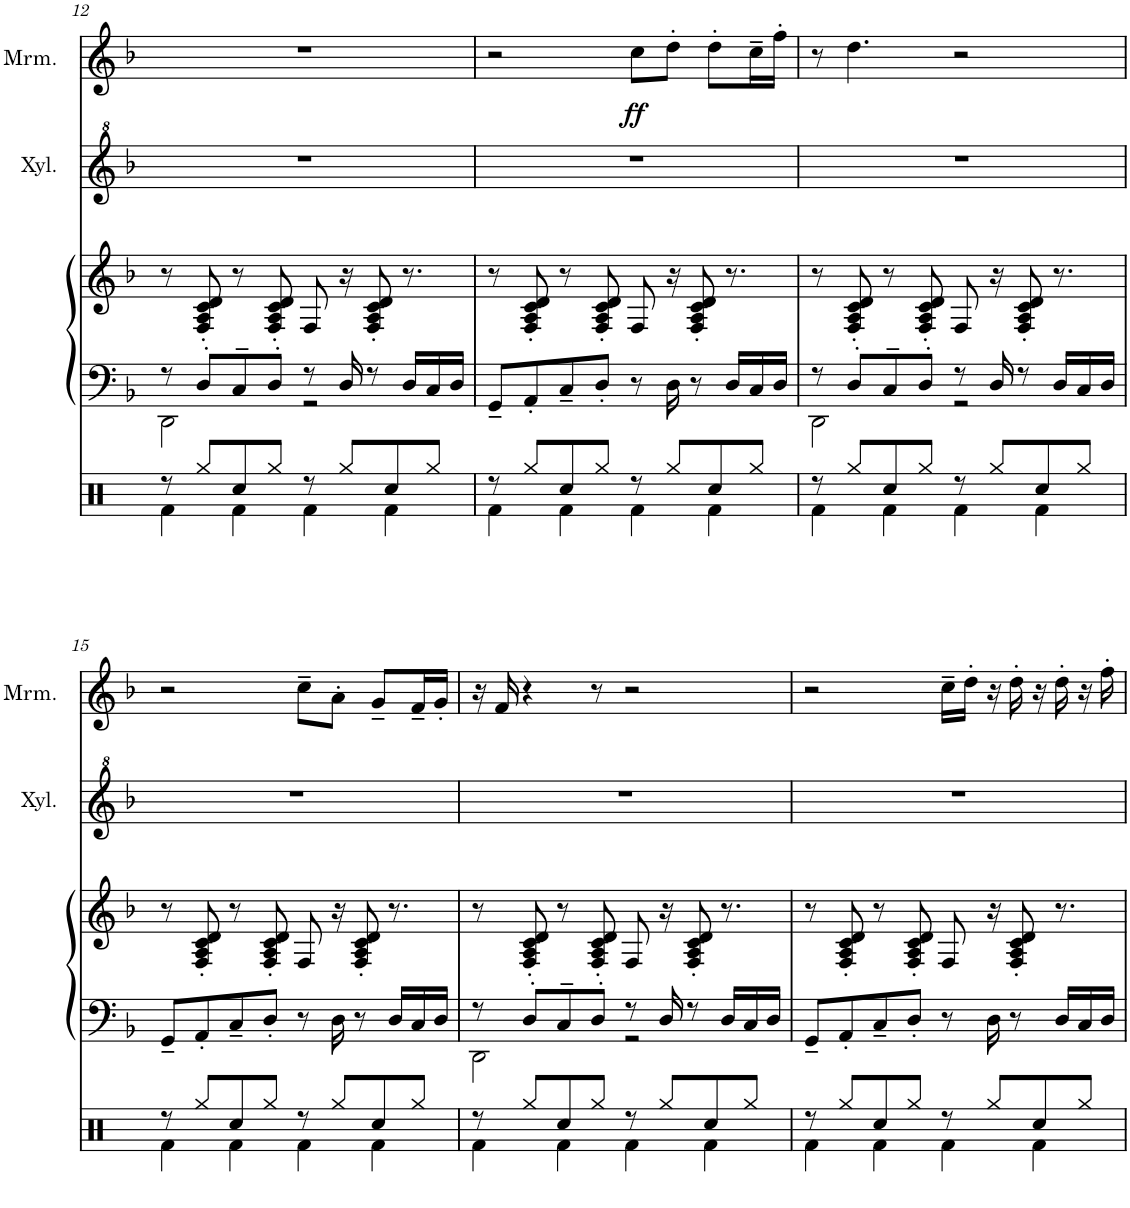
**kern	**kern	**kern	**kern	**kern	**kern	**kern	**dynam
*part5	*part5	*part4	*part3	*part3	*part2	*part1	*part1
*staff7	*staff6	*staff5	*staff4	*staff3	*staff2	*staff1	*staff1
*I"Clavichord	*	*I"Drumset	*I"Piano	*	*I"Xylophone	*I"Marimba	*
*I'Cch.	*	*	*I'Pno	*	*I'Xyl.	*I'Mrm.	*
!!LO:PB:g=z
*clefF4	*clefG2	*clefX	*clefF4	*clefG2	*clefG^2	*clefG2	*
*k[b-]	*k[b-]	*k[]	*k[b-]	*k[b-]	*k[b-]	*k[b-]	*
*M4/4	*M4/4	*M4/4	*M4/4	*M4/4	*M4/4	*M4/4	*
*met(c)	*met(c)	*met(c)	*met(c)	*met(c)	*met(c)	*met(c)	*
=12	=12	=12	=12	=12	=12	=12	=12
*^	*	*^	*^	*	*	*	*
8r	2DD	8r	8r	4Rf\	8r	2DD\	8r	1r	1r	.
8D'	.	8F' 8A' 8c' 8d'	8Rgg/L	.	8D'/L	.	8F/' 8A/' 8c/' 8d/'	.	.	.
8C~/L	.	8r	8Rcc/	4Rf\	8C~/	.	8r	.	.	.
8D'/J	.	8F' 8A' 8c' 8d'	8Rgg/J	.	8D'/J	.	8F/' 8A/' 8c/' 8d/'	.	.	.
8r	2r	8F	8r	4Rf\	8r	2r	8F/	.	.	.
16D	.	16r	8Rgg/L	.	16D/	.	16r	.	.	.
8r	.	8F' 8A' 8c' 8d'	.	.	8r	.	8F/' 8A/' 8c/' 8d/'	.	.	.
.	.	.	8Rcc/	4Rf\	.	.	.	.	.	.
!	!	!LO:N:vis=8	!	!	!	!	!	!	!	!
16D\LL	.	8.r	.	.	16D/LL	.	8.r	.	.	.
16C\	.	.	8Rgg/J	.	16C/	.	.	.	.	.
16D\JJ	.	.	.	.	16D/JJ	.	.	.	.	.
*v	*v	*	*	*	*v	*v	*	*	*	*
=13	=13	=13	=13	=13	=13	=13	=13	=13
8GG~/L	8r	8r	4Rf\	8GG~/L	8r	1r	2r	.
8AA'/J	8F' 8A' 8c' 8d'	8Rgg/L	.	8AA'/	8F/' 8A/' 8c/' 8d/'	.	.	.
8C~/L	8r	8Rcc/	4Rf\	8C~/	8r	.	.	.
8D'/J	8F' 8A' 8c' 8d'	8Rgg/J	.	8D'/J	8F/' 8A/' 8c/' 8d/'	.	.	.
!	!	!	!	!	!	!	!	!LO:DY:b
8r	8F	8r	4Rf\	8r	8F/	.	8cc\L	ff
16D	16r	8Rgg/L	.	16D\	16r	.	8dd'\J	.
8r	8F' 8A' 8c' 8d'	.	.	8r	8F/' 8A/' 8c/' 8d/'	.	.	.
.	.	8Rcc/	4Rf\	.	.	.	8dd'\L	.
!	!LO:N:vis=8	!	!	!	!	!	!	!
16D\LL	8.r	.	.	16D/LL	8.r	.	.	.
16C\	.	8Rgg/J	.	16C/	.	.	16cc~\L	.
16D\JJ	.	.	.	16D/JJ	.	.	16ff'\JJ	.
=14	=14	=14	=14	=14	=14	=14	=14	=14
*^	*	*	*	*^	*	*	*	*
8r	2DD	8r	8r	4Rf\	8r	2DD\	8r	1r	8r	.
8D'	.	8F' 8A' 8c' 8d'	8Rgg/L	.	8D'/L	.	8F/' 8A/' 8c/' 8d/'	.	4.dd\	.
8C~/L	.	8r	8Rcc/	4Rf\	8C~/	.	8r	.	.	.
8D'/J	.	8F' 8A' 8c' 8d'	8Rgg/J	.	8D'/J	.	8F/' 8A/' 8c/' 8d/'	.	.	.
8r	2r	8F	8r	4Rf\	8r	2r	8F/	.	2r	.
16D	.	16r	8Rgg/L	.	16D/	.	16r	.	.	.
8r	.	8F' 8A' 8c' 8d'	.	.	8r	.	8F/' 8A/' 8c/' 8d/'	.	.	.
.	.	.	8Rcc/	4Rf\	.	.	.	.	.	.
!	!	!LO:N:vis=8	!	!	!	!	!	!	!	!
16D\LL	.	8.r	.	.	16D/LL	.	8.r	.	.	.
16C\	.	.	8Rgg/J	.	16C/	.	.	.	.	.
16D\JJ	.	.	.	.	16D/JJ	.	.	.	.	.
*v	*v	*	*	*	*v	*v	*	*	*	*
!!LO:LB:g=z
=15	=15	=15	=15	=15	=15	=15	=15	=15
8GG~/L	8r	8r	4Rf\	8GG~/L	8r	1r	2r	.
8AA'/J	8F' 8A' 8c' 8d'	8Rgg/L	.	8AA'/	8F/' 8A/' 8c/' 8d/'	.	.	.
8C~/L	8r	8Rcc/	4Rf\	8C~/	8r	.	.	.
8D'/J	8F' 8A' 8c' 8d'	8Rgg/J	.	8D'/J	8F/' 8A/' 8c/' 8d/'	.	.	.
8r	8F	8r	4Rf\	8r	8F/	.	8cc~\L	.
16D	16r	8Rgg/L	.	16D\	16r	.	8a'\J	.
8r	8F' 8A' 8c' 8d'	.	.	8r	8F/' 8A/' 8c/' 8d/'	.	.	.
.	.	8Rcc/	4Rf\	.	.	.	8g~/L	.
!	!LO:N:vis=8	!	!	!	!	!	!	!
16D\LL	8.r	.	.	16D/LL	8.r	.	.	.
16C\	.	8Rgg/J	.	16C/	.	.	16f~/L	.
16D\JJ	.	.	.	16D/JJ	.	.	16g'/JJ	.
=16	=16	=16	=16	=16	=16	=16	=16	=16
*^	*	*	*	*^	*	*	*	*
8r	2DD	8r	8r	4Rf\	8r	2DD\	8r	1r	16r	.
.	.	.	.	.	.	.	.	.	16f/	.
8D'	.	8F' 8A' 8c' 8d'	8Rgg/L	.	8D'/L	.	8F/' 8A/' 8c/' 8d/'	.	4r	.
8C~/L	.	8r	8Rcc/	4Rf\	8C~/	.	8r	.	.	.
8D'/J	.	8F' 8A' 8c' 8d'	8Rgg/J	.	8D'/J	.	8F/' 8A/' 8c/' 8d/'	.	8r	.
8r	2r	8F	8r	4Rf\	8r	2r	8F/	.	2r	.
16D	.	16r	8Rgg/L	.	16D/	.	16r	.	.	.
8r	.	8F' 8A' 8c' 8d'	.	.	8r	.	8F/' 8A/' 8c/' 8d/'	.	.	.
.	.	.	8Rcc/	4Rf\	.	.	.	.	.	.
!	!	!LO:N:vis=8	!	!	!	!	!	!	!	!
16D\LL	.	8.r	.	.	16D/LL	.	8.r	.	.	.
16C\	.	.	8Rgg/J	.	16C/	.	.	.	.	.
16D\JJ	.	.	.	.	16D/JJ	.	.	.	.	.
*v	*v	*	*	*	*v	*v	*	*	*	*
=17	=17	=17	=17	=17	=17	=17	=17	=17
8GG~/L	8r	8r	4Rf\	8GG~/L	8r	1r	2r	.
8AA'/J	8F' 8A' 8c' 8d'	8Rgg/L	.	8AA'/	8F/' 8A/' 8c/' 8d/'	.	.	.
8C~/L	8r	8Rcc/	4Rf\	8C~/	8r	.	.	.
8D'/J	8F' 8A' 8c' 8d'	8Rgg/J	.	8D'/J	8F/' 8A/' 8c/' 8d/'	.	.	.
8r	8F	8r	4Rf\	8r	8F/	.	16cc~\LL	.
.	.	.	.	.	.	.	16dd'\JJ	.
16D	16r	8Rgg/L	.	16D\	16r	.	16r	.
8r	8F' 8A' 8c' 8d'	.	.	8r	8F/' 8A/' 8c/' 8d/'	.	16dd'\	.
.	.	8Rcc/	4Rf\	.	.	.	16r	.
!	!LO:N:vis=8	!	!	!	!	!	!	!
16D\LL	8.r	.	.	16D/LL	8.r	.	16dd'\	.
16C\	.	8Rgg/J	.	16C/	.	.	16r	.
16D\JJ	.	.	.	16D/JJ	.	.	16ff'\	.
*	*	*v	*v	*	*	*	*	*
=	=	=	=	=	=	=	=
*-	*-	*-	*-	*-	*-	*-	*-
